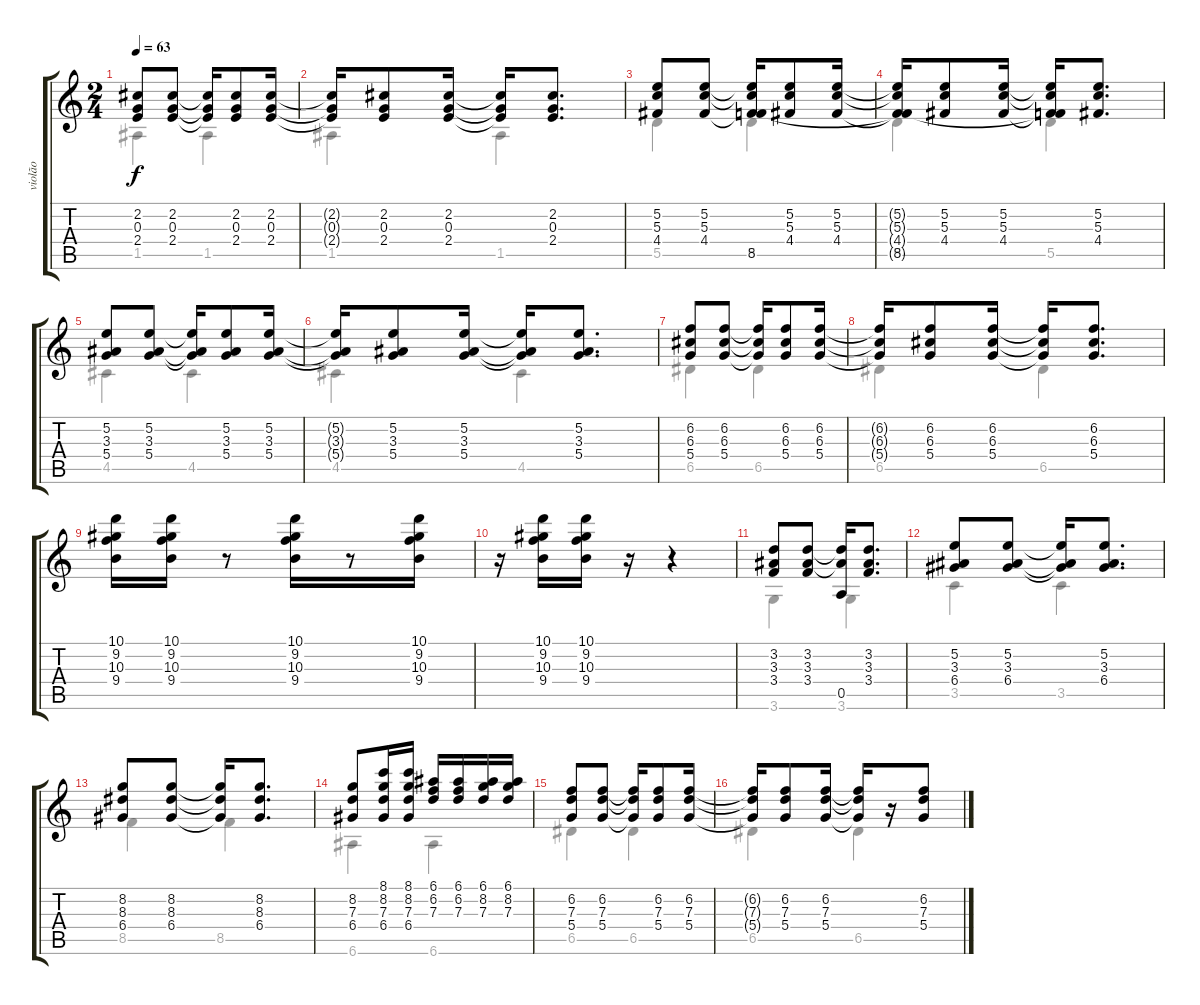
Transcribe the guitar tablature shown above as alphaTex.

\track ("violão" "violão") {instrument acousticguitarnylon}
\staff {score tabs}
\tuning (E4 B3 G3 D3 A2 E2) {hide}
\voice
\ts (2 4)
\tempo 63
\clef g2
\ks c
(2.2 0.3 2.4).8{dy f} (2.2 0.3 2.4).8 (2.2{t} 0.3{t} 2.4{t}).16 (2.2 0.3 2.4).8 (2.2 0.3 2.4).16 |
(2.2{t} 0.3{t} 2.4{t}).16 (2.2 0.3 2.4).8 (2.2 0.3 2.4).16 (2.2{t} 0.3{t} 2.4{t}).16 (2.2 0.3 2.4).8{d} |
(5.2 5.3 4.4).8 (5.2 5.3 4.4).8 (5.2{t} 5.3{t} 4.4{t} 8.5{t}).16 (5.2 5.3 4.4).8 (5.2 5.3 4.4).16 |
(5.2{t} 5.3{t} 4.4{t} 8.5{t}).16 (5.2 5.3 4.4).8 (5.2 5.3 4.4).16 (5.2{t} 5.3{t} 4.4{t} 8.5{t}).16 (5.2 5.3 4.4).8{d} |
(5.2 3.3 5.4).8 (5.2 3.3 5.4).8 (5.2{t} 3.3{t} 5.4{t}).16 (5.2 3.3 5.4).8 (5.2 3.3 5.4).16 |
(5.2{t} 3.3{t} 5.4{t}).16 (5.2 3.3 5.4).8 (5.2 3.3 5.4).16 (5.2{t} 3.3{t} 5.4{t}).16 (5.2 3.3 5.4).8{d} |
(6.2 6.3 5.4).8 (6.2 6.3 5.4).8 (6.2{t} 6.3{t} 5.4{t}).16 (6.2 6.3 5.4).8 (6.2 6.3 5.4).16 |
(6.2{t} 6.3{t} 5.4{t}).16 (6.2 6.3 5.4).8 (6.2 6.3 5.4).16 (6.2{t} 6.3{t} 5.4{t}).16 (6.2 6.3 5.4).8{d} |
(10.1 9.2 10.3 9.4).16 (10.1 9.2 10.3 9.4).16 r.8 (10.1 9.2 10.3 9.4).16 r.8 (10.1 9.2 10.3 9.4).16 |
r.16 (10.1 9.2 10.3 9.4).16 (10.1 9.2 10.3 9.4).16 r.16 r.4 |
(3.2 3.3 3.4).8 (3.2 3.3 3.4).8 (3.2{t} 3.3{t} 0.5).16 (3.2 3.3 3.4).8{d} |
(5.2 3.3 6.4).8 (5.2 3.3 6.4).8 (5.2{t} 3.3{t} 6.4{t}).16 (5.2 3.3 6.4).8{d} |
(8.2 8.3 6.4).8 (8.2 8.3 6.4).8 (8.2{t} 8.3{t} 6.4{t}).16 (8.2 8.3 6.4).8{d} |
(8.2 7.3 6.4).8 (8.1 8.2 7.3 6.4).16 (8.1 8.2 7.3 6.4).16 (6.1 6.2 7.3).16 (6.1 6.2 7.3).16 (6.1 8.2 7.3).16 (6.1 8.2 7.3).16 |
(6.2 7.3 5.4).8 (6.2 7.3 5.4).8 (6.2{t} 7.3{t} 5.4{t}).16 (6.2 7.3 5.4).8 (6.2 7.3 5.4).16 |
(6.2{t} 7.3{t} 5.4{t}).16 (6.2 7.3 5.4).8 (6.2 7.3 5.4).16 (6.2{t} 7.3{t} 5.4{t}).16 r.16 (6.2 7.3 5.4).8
\voice
\clef g2
\ottava regular
\simile none
\ks c
1.5.4{dy f} 1.5.4 |
1.5.4 1.5.4 |
5.5.4 5.5.4 |
5.5.4 5.5.4 |
4.5.4 4.5.4 |
4.5.4 4.5.4 |
6.5.4 6.5.4 |
6.5.4 6.5.4 |
|
|
3.6.4 3.6.4 |
3.5.4 3.5.4 |
8.5.4 8.5.4 |
6.6.4 6.6.4 |
6.5.4 6.5.4 |
6.5.4 6.5.4
